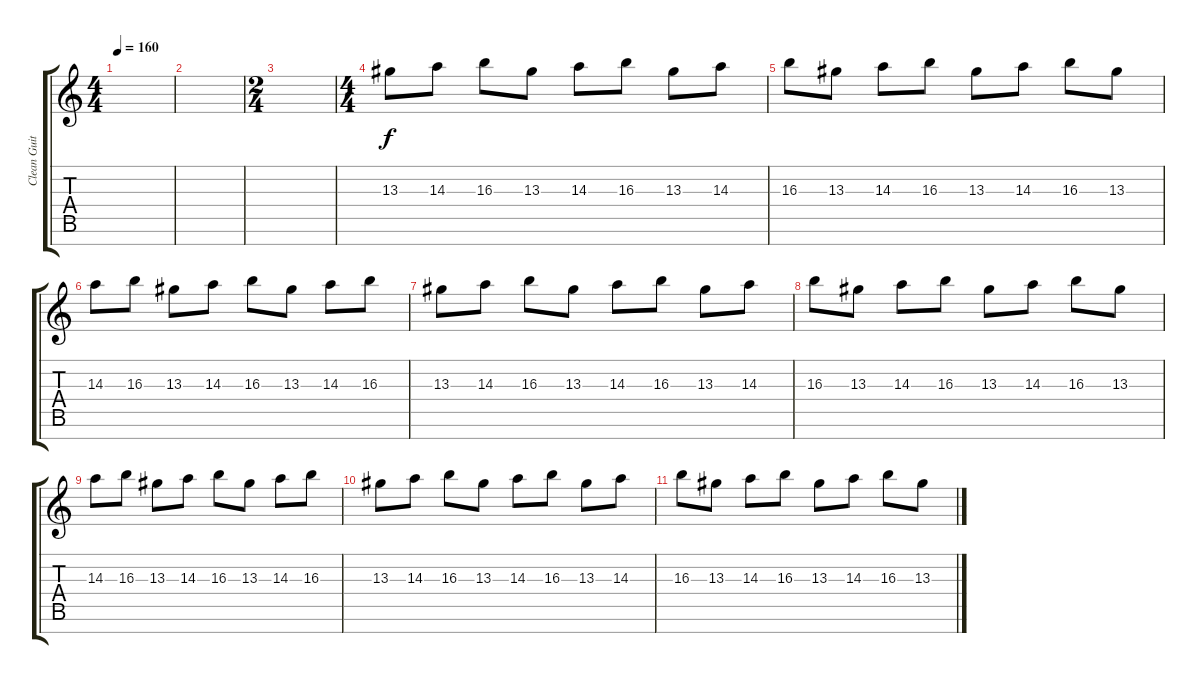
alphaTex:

\track ("Clean Guitar 2" "Clean Guit") {instrument electricguitarclean}
\staff {score tabs}
\tuning (E4 B3 G3 D3 A2 E2 B1) {hide}
\ts (4 4)
\tempo 160
\clef g2
\ks c
|
|
\ts (2 4)
|
\ts (4 4)
13.3.8{volume 7} 14.3.8 16.3.8 13.3.8 14.3.8 16.3.8 13.3.8 14.3.8 |
16.3.8 13.3.8 14.3.8 16.3.8 13.3.8 14.3.8 16.3.8 13.3.8 |
14.3.8 16.3.8 13.3.8 14.3.8 16.3.8 13.3.8 14.3.8 16.3.8 |
13.3.8 14.3.8 16.3.8 13.3.8 14.3.8 16.3.8 13.3.8 14.3.8 |
16.3.8{volume 0} 13.3.8 14.3.8 16.3.8 13.3.8 14.3.8 16.3.8 13.3.8 |
14.3.8 16.3.8 13.3.8 14.3.8 16.3.8 13.3.8 14.3.8 16.3.8 |
13.3.8 14.3.8 16.3.8 13.3.8 14.3.8 16.3.8 13.3.8 14.3.8 |
16.3.8 13.3.8 14.3.8 16.3.8 13.3.8 14.3.8 16.3.8 13.3.8
